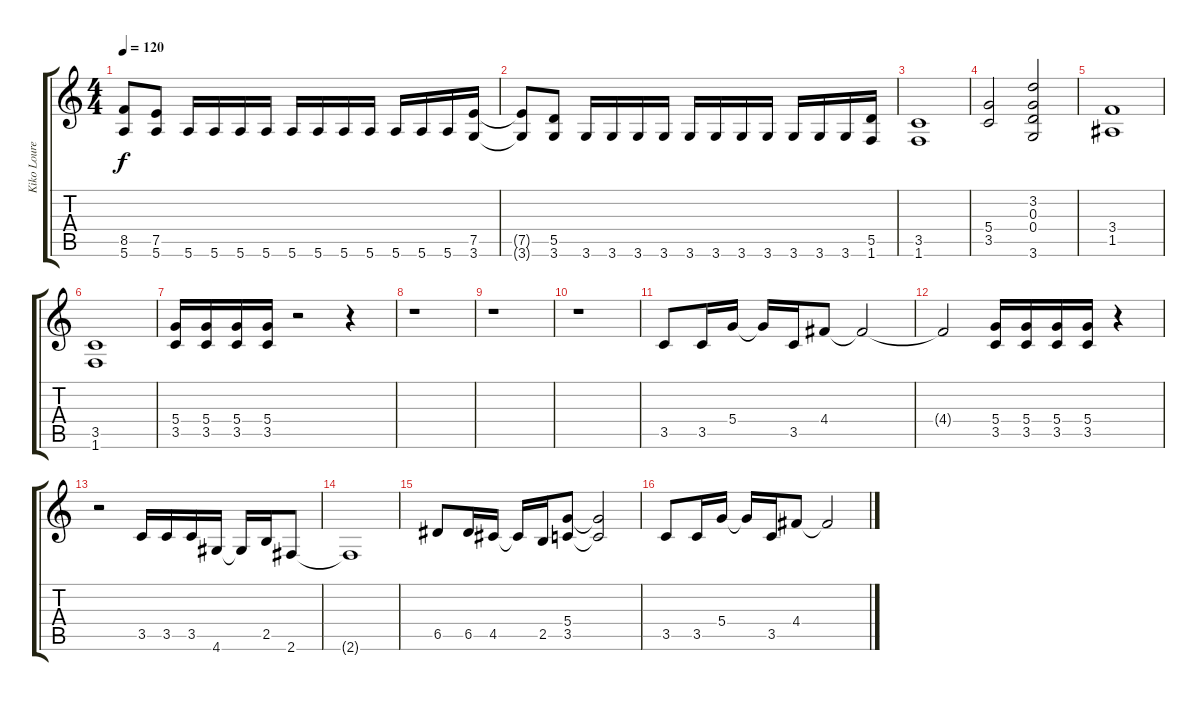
\track ("Kiko Loureiro" "Kiko Loure") {instrument distortionguitar}
\staff {score tabs}
\tuning (E4 B3 G3 D3 A2 E2) {hide}
\ts (4 4)
\tempo 120
\clef g2
\ks c
(8.5{t} 5.6{t}).8{dy f} (7.5 5.6).8 5.6.16 5.6.16 5.6.16 5.6.16 5.6.16 5.6.16 5.6.16 5.6.16 5.6.16 5.6.16 5.6.16 (7.5 3.6).16 |
(7.5{t} 3.6{t}).8 (5.5 3.6).8 3.6.16 3.6.16 3.6.16 3.6.16 3.6.16 3.6.16 3.6.16 3.6.16 3.6.16 3.6.16 3.6.16 (5.5 1.6).16 |
(3.5 1.6).1 |
(5.4 3.5).2 (3.2 0.3 0.4 3.6).2 |
(3.4 1.5).1 |
(3.5 1.6).1 |
(5.4 3.5).16 (5.4 3.5).16 (5.4 3.5).16 (5.4 3.5).16 r.2 r.4 |
r.1 |
r.1 |
r.1 |
3.5.8 3.5.16 5.4.16 5.4{t}.16 3.5.16 4.4.8 4.4{t}.2 |
4.4{t}.2 (5.4 3.5).16 (5.4 3.5).16 (5.4 3.5).16 (5.4 3.5).16 r.4 |
r.2 3.5.16 3.5.16 3.5.16 4.6.16 4.6{t}.16 2.5.16 2.6.8 |
2.6{t}.1 |
6.5.8 6.5.16 4.5.16 4.5{t}.16 2.5.16 (5.4 3.5).8 (5.4{t} 3.5{t}).2 |
3.5.8 3.5.16 5.4.16 5.4{t}.16 3.5.16 4.4.8 4.4{t}.2
